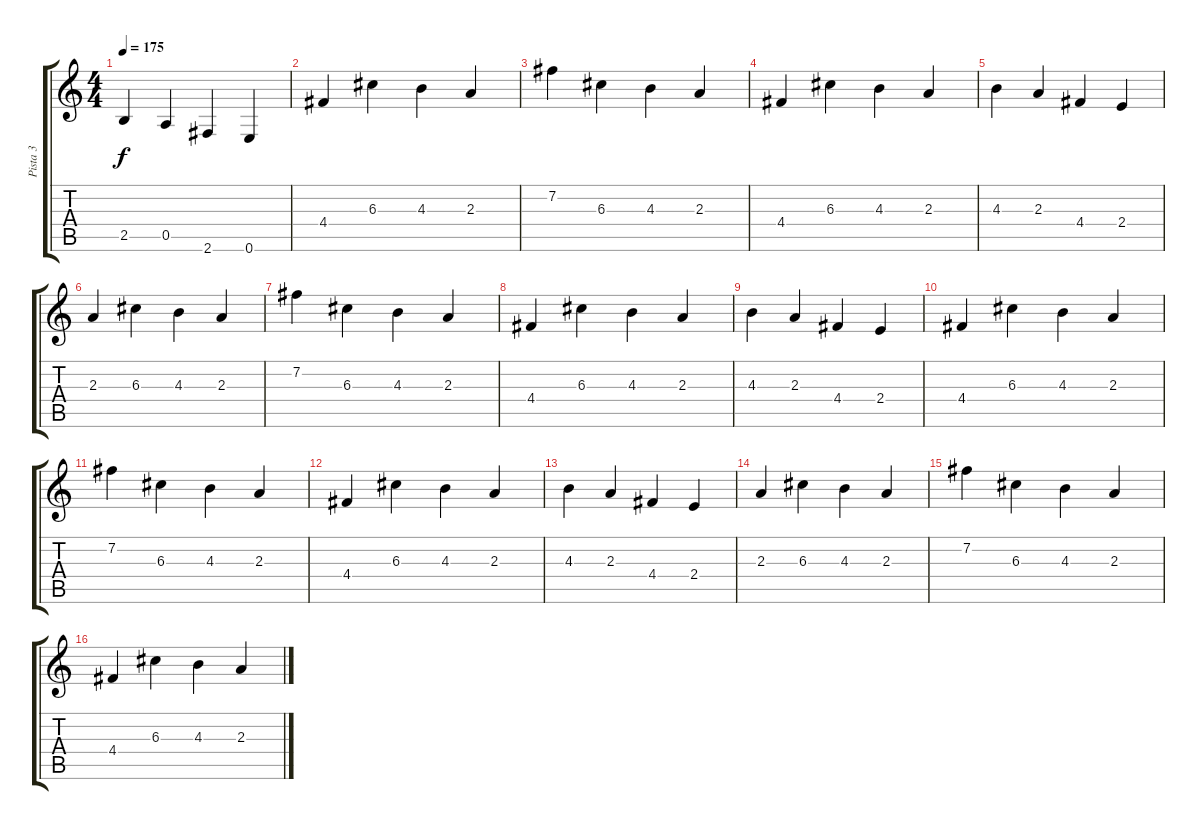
\track ("Pista 3" "Pista 3") {instrument overdrivenguitar}
\staff {score tabs}
\tuning (E4 B3 G3 D3 A2 E2) {hide}
\ts (4 4)
\tempo 175
\clef g2
\ks c
2.5.4{dy f} 0.5.4 2.6.4 0.6.4 |
4.4.4 6.3.4 4.3.4 2.3.4 |
7.2.4 6.3.4 4.3.4 2.3.4 |
4.4.4 6.3.4 4.3.4 2.3.4 |
4.3.4 2.3.4 4.4.4 2.4.4 |
2.3.4 6.3.4 4.3.4 2.3.4 |
7.2.4 6.3.4 4.3.4 2.3.4 |
4.4.4 6.3.4 4.3.4 2.3.4 |
4.3.4 2.3.4 4.4.4 2.4.4 |
4.4.4 6.3.4 4.3.4 2.3.4 |
7.2.4 6.3.4 4.3.4 2.3.4 |
4.4.4 6.3.4 4.3.4 2.3.4 |
4.3.4 2.3.4 4.4.4 2.4.4 |
2.3.4 6.3.4 4.3.4 2.3.4 |
7.2.4 6.3.4 4.3.4 2.3.4 |
4.4.4 6.3.4 4.3.4 2.3.4
